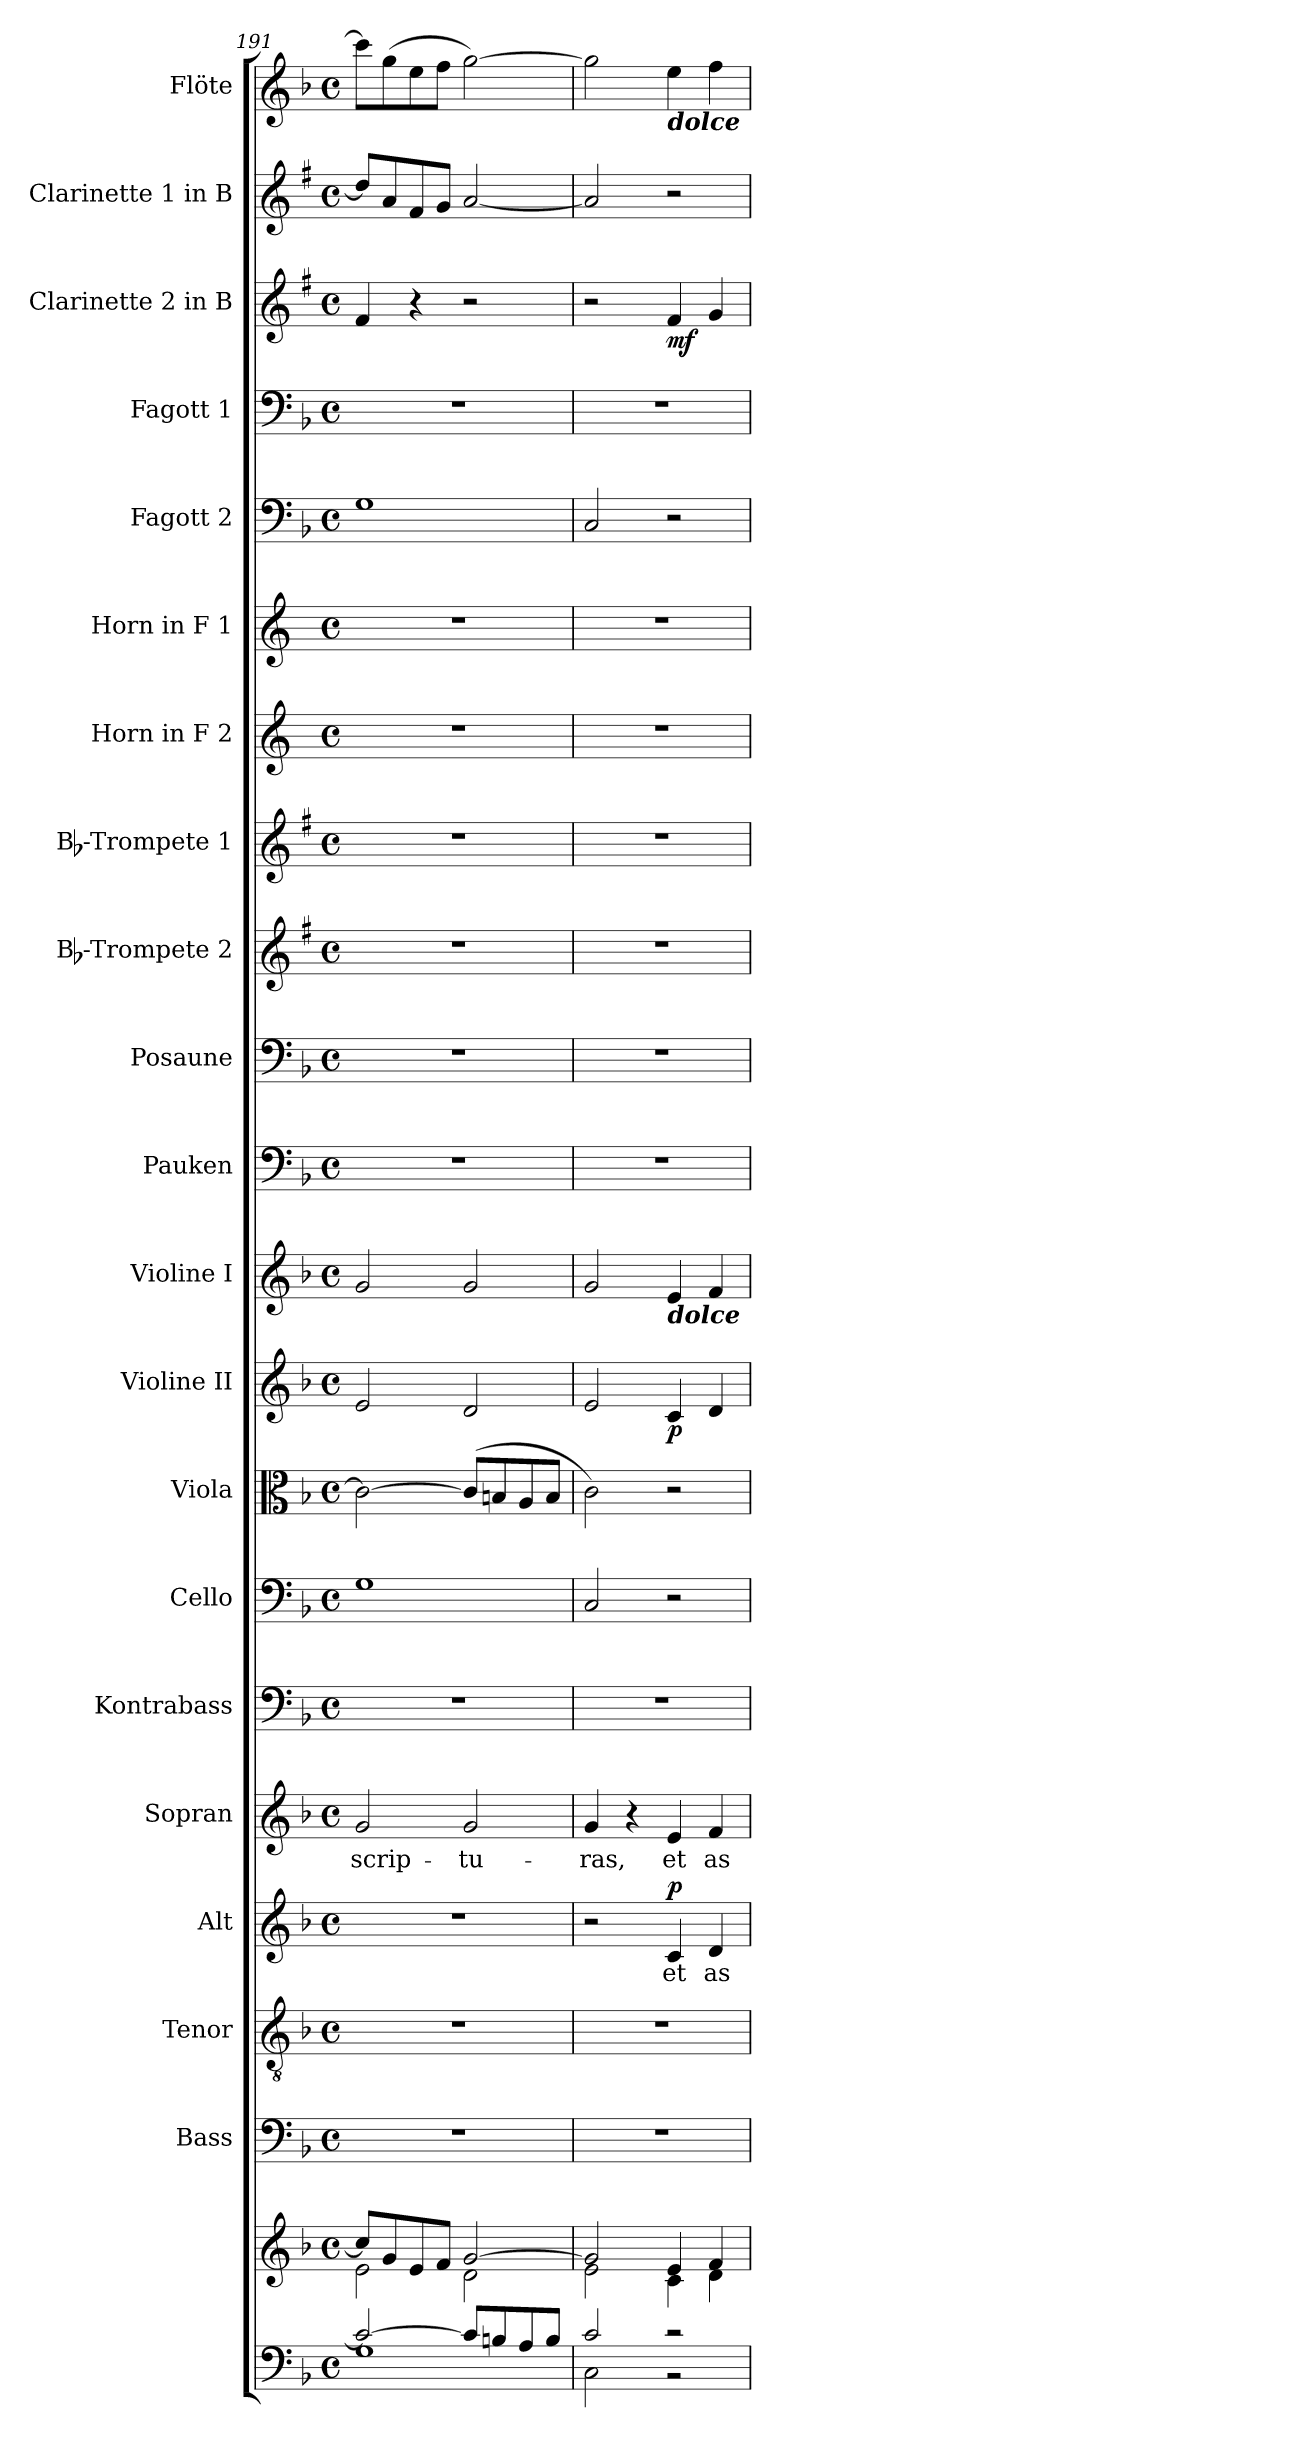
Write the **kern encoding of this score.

**kern	**kern	**kern	**kern	**kern	**text	**dynam	**kern	**text	**kern	**kern	**kern	**kern	**dynam	**kern	**kern	**kern	**kern	**kern	**kern	**kern	**kern	**kern	**kern	**dynam	**kern	**kern
*part21	*part21	*part20	*part19	*part18	*part18	*part18	*part17	*part17	*part16	*part15	*part14	*part13	*part13	*part12	*part11	*part10	*part9	*part8	*part7	*part6	*part5	*part4	*part3	*part3	*part2	*part1
*staff22	*staff21	*staff20	*staff19	*staff18	*staff18	*staff18	*staff17	*staff17	*staff16	*staff15	*staff14	*staff13	*staff13	*staff12	*staff11	*staff10	*staff9	*staff8	*staff7	*staff6	*staff5	*staff4	*staff3	*staff3	*staff2	*staff1
*	*	*I"Bass	*I"Tenor	*I"Alt	*	*	*I"Sopran	*	*I"Kontrabass	*I"Cello	*I"Viola	*I"Violine II	*	*I"Violine I	*I"Pauken	*I"Posaune	*I"Bb-Trompete 2	*I"Bb-Trompete 1	*I"Horn in F 2	*I"Horn in F 1	*I"Fagott 2	*I"Fagott 1	*I"Clarinette 2 in B	*	*I"Clarinette 1 in B	*I"Flöte
*	*	*I'B.	*I'T.	*I'A.	*	*	*I'S.	*	*I'Kb.	*	*I'Vla.	*I'Vl. II	*	*I'Vl. I	*I'Pk.	*I'Pos.	*I'Bb Trp. 2	*I'Bb Trp. 1	*	*	*I'Fg. 2	*I'Fg. 1	*I'Clar. 2	*	*I'Clar.1	*I'Fl.
*clefF4	*clefG2	*clefF4	*clefGv2	*clefG2	*	*	*clefG2	*	*clefF4	*clefF4	*clefC3	*clefG2	*	*clefG2	*clefF4	*clefF4	*clefG2	*clefG2	*clefG2	*clefG2	*clefF4	*clefF4	*clefG2	*	*clefG2	*clefG2
*	*	*	*	*	*	*	*	*	*ITrd7c12	*	*	*	*	*	*	*	*ITrd1c2	*ITrd1c2	*ITrd4c7	*ITrd4c7	*	*	*ITrd1c2	*	*ITrd1c2	*
*k[b-]	*k[b-]	*k[b-]	*k[b-]	*k[b-]	*	*	*k[b-]	*	*k[b-]	*k[b-]	*k[b-]	*k[b-]	*	*k[b-]	*k[b-]	*k[b-]	*k[b-]	*k[b-]	*k[b-]	*k[b-]	*k[b-]	*k[b-]	*k[b-]	*	*k[b-]	*k[b-]
*F:	*F:	*F:	*F:	*F:	*	*	*F:	*	*F:	*F:	*F:	*F:	*	*F:	*F:	*F:	*F:	*F:	*F:	*F:	*F:	*F:	*F:	*	*F:	*F:
*M4/4	*M4/4	*M4/4	*M4/4	*M4/4	*	*	*M4/4	*	*M4/4	*M4/4	*M4/4	*M4/4	*	*M4/4	*M4/4	*M4/4	*M4/4	*M4/4	*M4/4	*M4/4	*M4/4	*M4/4	*M4/4	*	*M4/4	*M4/4
*met(c)	*met(c)	*met(c)	*met(c)	*met(c)	*	*	*met(c)	*	*met(c)	*met(c)	*met(c)	*met(c)	*	*met(c)	*met(c)	*met(c)	*met(c)	*met(c)	*met(c)	*met(c)	*met(c)	*met(c)	*met(c)	*	*met(c)	*met(c)
=191	=191	=191	=191	=191	=191	=191	=191	=191	=191	=191	=191	=191	=191	=191	=191	=191	=191	=191	=191	=191	=191	=191	=191	=191	=191	=191
*^	*^	*	*	*	*	*	*	*	*	*	*	*	*	*	*	*	*	*	*	*	*	*	*	*	*	*
!	!	!	!	!	!	!	!	!	!	!LO:LY:b	!	!	!	!	!	!	!	!	!	!	!	!	!	!	!	!	!	!
2c/_	1G	8cc/L]	2e\	1r	1r	1r	.	.	2g/	scrip-	1r	1G	2c\_	2e/	.	2g/	1r	1r	1r	1r	1r	1r	1G	1r	4e/	.	8cc/L]	8ccc\L]
.	.	8g/	.	.	.	.	.	.	.	.	.	.	.	.	.	.	.	.	.	.	.	.	.	.	.	.	8g/	(>8gg\
.	.	8e/	.	.	.	.	.	.	.	.	.	.	.	.	.	.	.	.	.	.	.	.	.	.	4r	.	8e/	8ee\
.	.	8f/J	.	.	.	.	.	.	.	.	.	.	.	.	.	.	.	.	.	.	.	.	.	.	.	.	8f/J	8ff\J
!	!	!	!	!	!	!	!	!	!	!LO:LY:b	!	!	!	!	!	!	!	!	!	!	!	!	!	!	!	!	!	!
8c/L]	.	[>2g/	2d\	.	.	.	.	.	2g/	-tu-	.	.	(>8c/L]	2d/	.	2g/	.	.	.	.	.	.	.	.	2r	.	[2g/	[2gg\)
8Bn/	.	.	.	.	.	.	.	.	.	.	.	.	8Bn/	.	.	.	.	.	.	.	.	.	.	.	.	.	.	.
8A/	.	.	.	.	.	.	.	.	.	.	.	.	8A/	.	.	.	.	.	.	.	.	.	.	.	.	.	.	.
8B/J	.	.	.	.	.	.	.	.	.	.	.	.	8B/J	.	.	.	.	.	.	.	.	.	.	.	.	.	.	.
!!LO:PB:g=z
=192	=192	=192	=192	=192	=192	=192	=192	=192	=192	=192	=192	=192	=192	=192	=192	=192	=192	=192	=192	=192	=192	=192	=192	=192	=192	=192	=192	=192
!	!	!	!	!	!	!	!	!	!	!LO:LY:b	!	!	!	!	!	!	!	!	!	!	!	!	!	!	!	!	!	!
2c/	2C\	2g/]	2e\	1r	1r	2r	.	.	4g/	-ras,	1r	2C/	2c\)	2e/	.	2g/	1r	1r	1r	1r	1r	1r	2C/	1r	2r	.	2g/]	2gg\]
.	.	.	.	.	.	.	.	.	4r	.	.	.	.	.	.	.	.	.	.	.	.	.	.	.	.	.	.	.
!	!	!	!	!	!	!	!	!	!	!	!	!	!	!	!	!	!	!	!	!	!	!	!	!	!	!	!	!LO:TX:b:Bi:t=dolce
!	!	!	!	!	!	!	!	!	!	!	!	!	!	!	!	!LO:TX:b:Bi:t=dolce	!	!	!	!	!	!	!	!	!	!	!	!
!	!	!	!	!	!	!	!LO:LY:b	!LO:DY:a	!	!LO:LY:b	!	!	!	!	!LO:DY:b	!	!	!	!	!	!	!	!	!	!	!LO:DY:b	!	!
2r	2r	4e/	4c\	.	.	4c/	et	p	4e/	et	.	2r	2r	4c/	p	4e/	.	.	.	.	.	.	2r	.	4e/	mf	2r	4ee\
!	!	!	!	!	!	!	!LO:LY:b	!	!	!LO:LY:b	!	!	!	!	!	!	!	!	!	!	!	!	!	!	!	!	!	!
.	.	4f/	4d\	.	.	4d/	as-	.	4f/	as-	.	.	.	4d/	.	4f/	.	.	.	.	.	.	.	.	4f/	.	.	4ff\
*v	*v	*	*	*	*	*	*	*	*	*	*	*	*	*	*	*	*	*	*	*	*	*	*	*	*	*	*	*
*	*v	*v	*	*	*	*	*	*	*	*	*	*	*	*	*	*	*	*	*	*	*	*	*	*	*	*	*
=	=	=	=	=	=	=	=	=	=	=	=	=	=	=	=	=	=	=	=	=	=	=	=	=	=	=
*-	*-	*-	*-	*-	*-	*-	*-	*-	*-	*-	*-	*-	*-	*-	*-	*-	*-	*-	*-	*-	*-	*-	*-	*-	*-	*-
